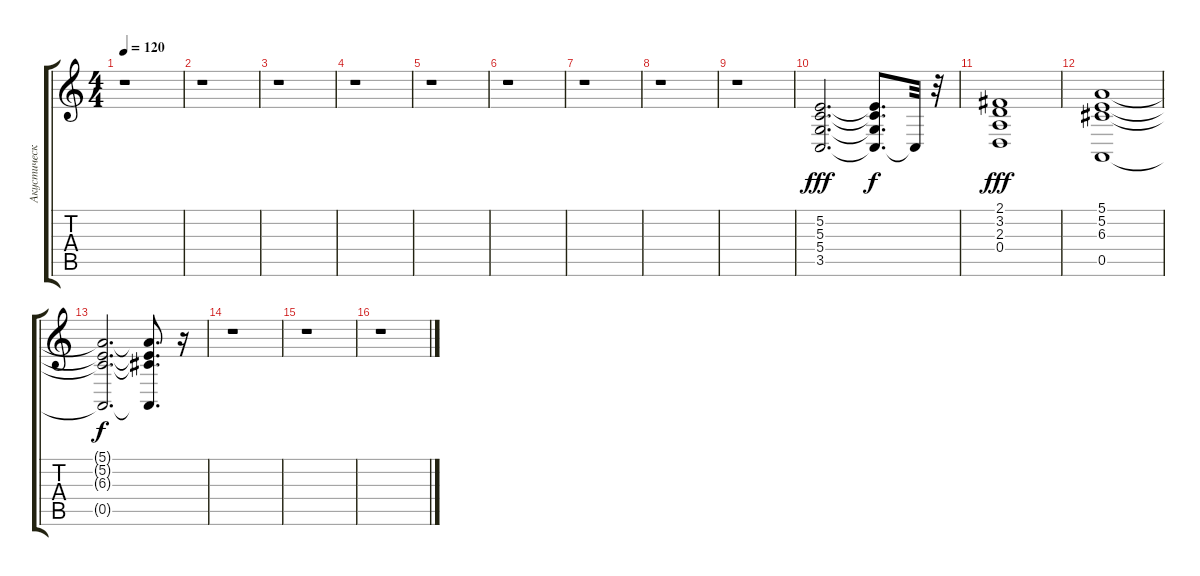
\track ("Акустический Гранд Роял" "Акустическ") {instrument acousticgrandpiano}
\staff {score tabs}
\tuning (E4 B3 G3 D3 A2 E2) {hide}
\ts (4 4)
\tempo 120
\clef g2
\ks c
r.1{dy fff} |
r.1 |
r.1 |
r.1 |
r.1 |
r.1 |
r.1 |
r.1 |
r.1 |
(5.2 5.3 5.4 3.5).2{d instrument pad7halo} (5.2{t} 5.3{t} 5.4{t} 3.5{t}).8{d dy f} 3.5{t}.32 r.32 |
(2.1 3.2 2.3 0.4).1{dy fff} |
(5.1 5.2 6.3 0.5).1 |
(5.1{t} 5.2{t} 6.3{t} 0.5{t}).2{d dy f} (5.1{t} 5.2{t} 6.3{t} 0.5{t}).8{d} r.16 |
r.1 |
r.1 |
r.1
